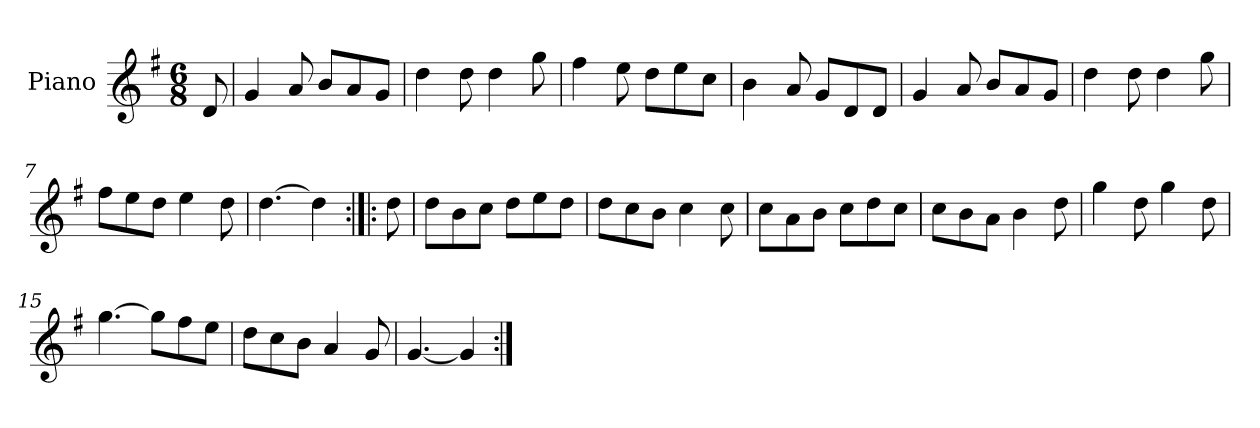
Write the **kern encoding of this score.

**kern
*part1
*staff1
*I"Piano
*I'Pno.
*clefG2
*k[f#]
*M6/8
=
8d/
=1
4g/
8a/
8b/L
8a/
8g/J
=2
4dd\
8dd\
4dd\
8gg\
=3
4ff#\
8ee\
8dd\L
8ee\
8cc\J
=4
4b\
8a/
8g/L
8d/
8d/J
=5
4g/
8a/
8b/L
8a/
8g/J
=6
4dd\
8dd\
4dd\
8gg\
=7
8ff#\L
8ee\
8dd\J
4ee\
8dd\
!!LO:LB:g=z
=8
[4.dd\
4dd\]
=9:|!|:
8dd\
=10
8dd\L
8b\
8cc\J
8dd\L
8ee\
8dd\J
=11
8dd\L
8cc\
8b\J
4cc\
8cc\
=12
8cc\L
8a\
8b\J
8cc\L
8dd\
8cc\J
=13
8cc\L
8b\
8a\J
4b\
8dd\
=14
4gg\
8dd\
4gg\
8dd\
=15
[4.gg\
8gg\L]
8ff#\
8ee\J
!!LO:LB:g=z
=16
8dd\L
8cc\
8b\J
4a/
8g/
=17
[4.g/
4g/]
=:|!
*-
